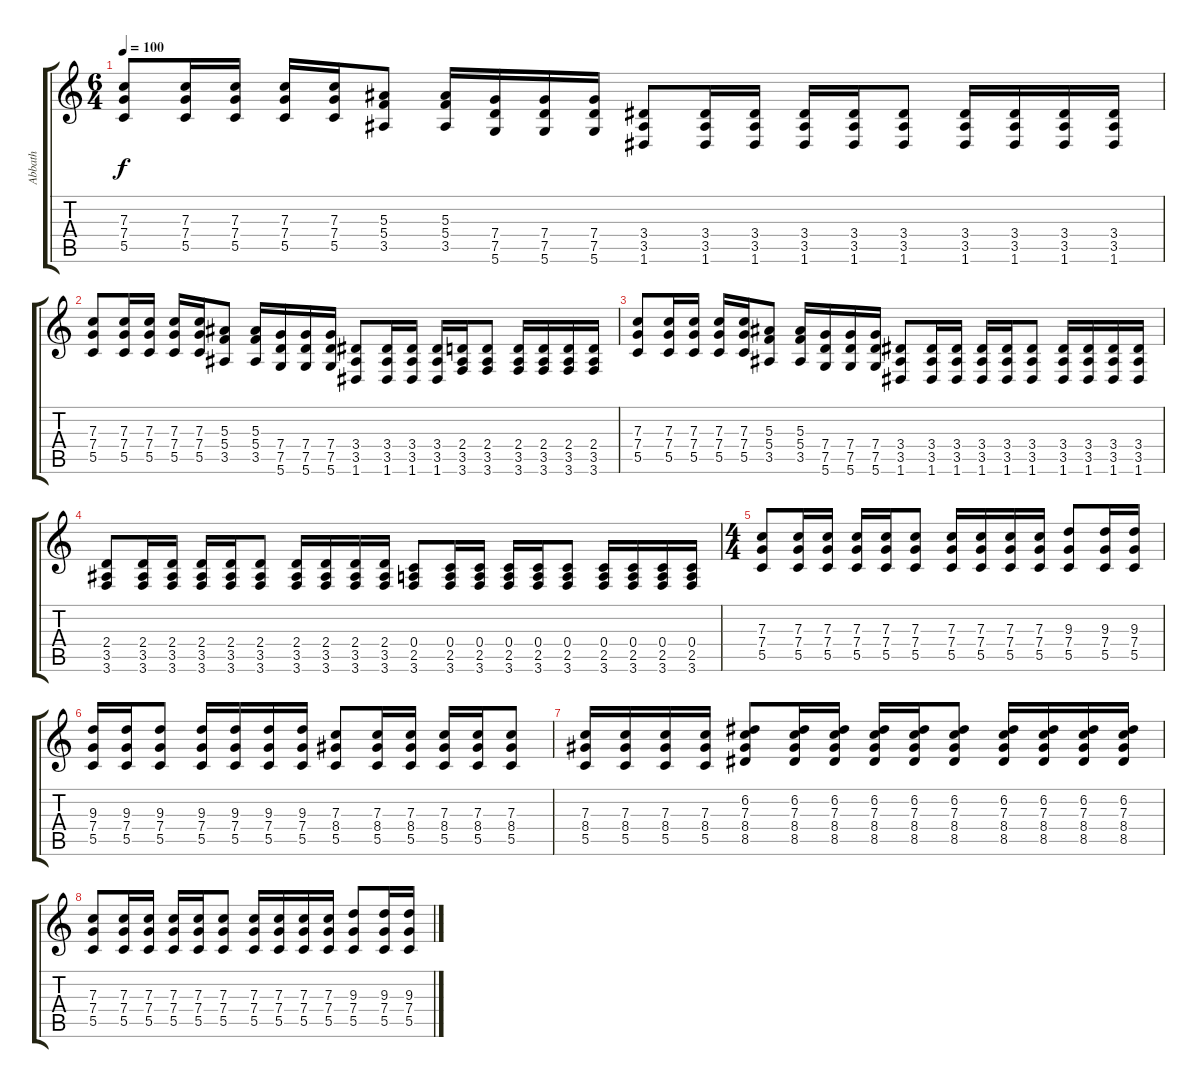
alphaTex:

\track ("Abbath" "Abbath") {instrument distortionguitar}
\staff {score tabs}
\tuning (D4 A3 F3 C3 G2 D2) {hide}
\ts (6 4)
\tempo 100
\clef g2
\ks c
(7.3 7.4 5.5).8{dy f} (7.3 7.4 5.5).16 (7.3 7.4 5.5).16 (7.3 7.4 5.5).16 (7.3 7.4 5.5).16 (5.3 5.4 3.5).8 (5.3 5.4 3.5).16 (7.4 7.5 5.6).16 (7.4 7.5 5.6).16 (7.4 7.5 5.6).16 (3.4 3.5 1.6).8 (3.4 3.5 1.6).16 (3.4 3.5 1.6).16 (3.4 3.5 1.6).16 (3.4 3.5 1.6).16 (3.4 3.5 1.6).8 (3.4 3.5 1.6).16 (3.4 3.5 1.6).16 (3.4 3.5 1.6).16 (3.4 3.5 1.6).16 |
(7.3 7.4 5.5).8 (7.3 7.4 5.5).16 (7.3 7.4 5.5).16 (7.3 7.4 5.5).16 (7.3 7.4 5.5).16 (5.3 5.4 3.5).8 (5.3 5.4 3.5).16 (7.4 7.5 5.6).16 (7.4 7.5 5.6).16 (7.4 7.5 5.6).16 (3.4 3.5 1.6).8 (3.4 3.5 1.6).16 (3.4 3.5 1.6).16 (3.4 3.5 1.6).16 (2.4 3.5 3.6).16 (2.4 3.5 3.6).8 (2.4 3.5 3.6).16 (2.4 3.5 3.6).16 (2.4 3.5 3.6).16 (2.4 3.5 3.6).16 |
(7.3 7.4 5.5).8 (7.3 7.4 5.5).16 (7.3 7.4 5.5).16 (7.3 7.4 5.5).16 (7.3 7.4 5.5).16 (5.3 5.4 3.5).8 (5.3 5.4 3.5).16 (7.4 7.5 5.6).16 (7.4 7.5 5.6).16 (7.4 7.5 5.6).16 (3.4 3.5 1.6).8 (3.4 3.5 1.6).16 (3.4 3.5 1.6).16 (3.4 3.5 1.6).16 (3.4 3.5 1.6).16 (3.4 3.5 1.6).8 (3.4 3.5 1.6).16 (3.4 3.5 1.6).16 (3.4 3.5 1.6).16 (3.4 3.5 1.6).16 |
(2.4 3.5 3.6).8 (2.4 3.5 3.6).16 (2.4 3.5 3.6).16 (2.4 3.5 3.6).16 (2.4 3.5 3.6).16 (2.4 3.5 3.6).8 (2.4 3.5 3.6).16 (2.4 3.5 3.6).16 (2.4 3.5 3.6).16 (2.4 3.5 3.6).16 (0.4 2.5 3.6).8 (0.4 2.5 3.6).16 (0.4 2.5 3.6).16 (0.4 2.5 3.6).16 (0.4 2.5 3.6).16 (0.4 2.5 3.6).8 (0.4 2.5 3.6).16 (0.4 2.5 3.6).16 (0.4 2.5 3.6).16 (0.4 2.5 3.6).16 |
\ts (4 4)
(7.3 7.4 5.5).8 (7.3 7.4 5.5).16 (7.3 7.4 5.5).16 (7.3 7.4 5.5).16 (7.3 7.4 5.5).16 (7.3 7.4 5.5).8 (7.3 7.4 5.5).16 (7.3 7.4 5.5).16 (7.3 7.4 5.5).16 (7.3 7.4 5.5).16 (9.3 7.4 5.5).8 (9.3 7.4 5.5).16 (9.3 7.4 5.5).16 |
(9.3 7.4 5.5).16 (9.3 7.4 5.5).16 (9.3 7.4 5.5).8 (9.3 7.4 5.5).16 (9.3 7.4 5.5).16 (9.3 7.4 5.5).16 (9.3 7.4 5.5).16 (7.3 8.4 5.5).8 (7.3 8.4 5.5).16 (7.3 8.4 5.5).16 (7.3 8.4 5.5).16 (7.3 8.4 5.5).16 (7.3 8.4 5.5).8 |
(7.3 8.4 5.5).16 (7.3 8.4 5.5).16 (7.3 8.4 5.5).16 (7.3 8.4 5.5).16 (6.2 7.3 8.4 8.5).8 (6.2 7.3 8.4 8.5).16 (6.2 7.3 8.4 8.5).16 (6.2 7.3 8.4 8.5).16 (6.2 7.3 8.4 8.5).16 (6.2 7.3 8.4 8.5).8 (6.2 7.3 8.4 8.5).16 (6.2 7.3 8.4 8.5).16 (6.2 7.3 8.4 8.5).16 (6.2 7.3 8.4 8.5).16 |
(7.3 7.4 5.5).8 (7.3 7.4 5.5).16 (7.3 7.4 5.5).16 (7.3 7.4 5.5).16 (7.3 7.4 5.5).16 (7.3 7.4 5.5).8 (7.3 7.4 5.5).16 (7.3 7.4 5.5).16 (7.3 7.4 5.5).16 (7.3 7.4 5.5).16 (9.3 7.4 5.5).8 (9.3 7.4 5.5).16 (9.3 7.4 5.5).16
